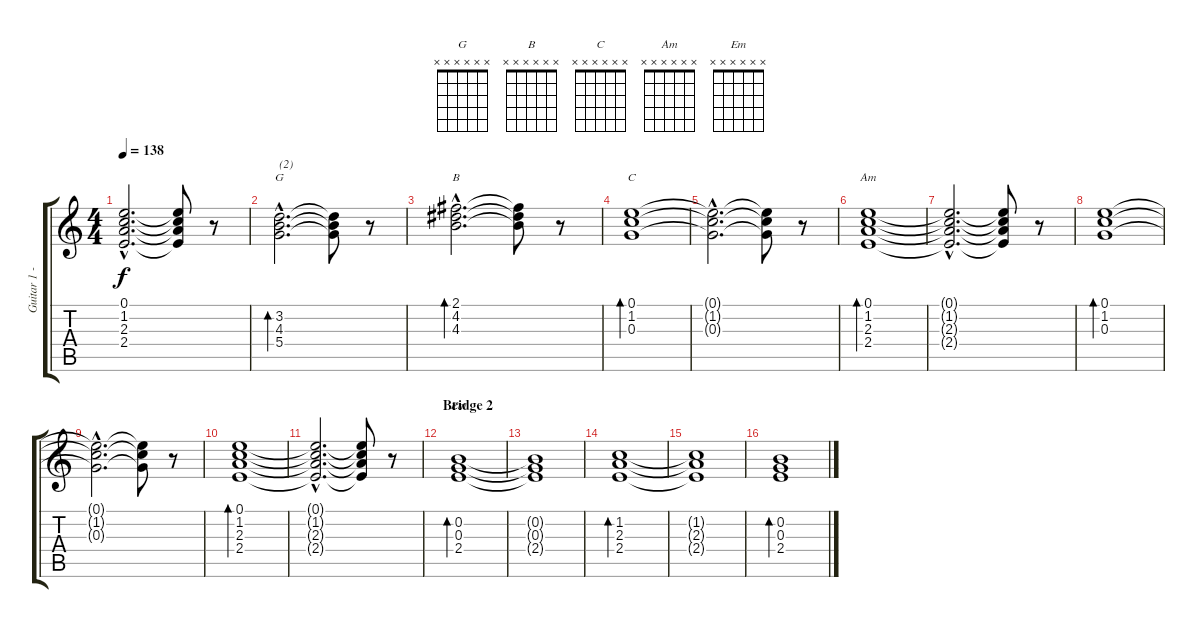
\track ("Guitar 1 - clean" "Guitar 1 -") {instrument electricguitarclean}
\staff {score tabs}
\tuning (E4 B3 G3 D3 A2 E2) {hide}
\chord ("G" x x x x x x)
\chord ("B" x x x x x x)
\chord ("C" x x x x x x)
\chord ("Am" x x x x x x)
\chord ("Em" x x x x x x)
\ts (4 4)
\tempo 138
\clef g2
\ks c
(0.1{hac t} 1.2{hac t} 2.3{hac t} 2.4{hac t}).2{d dy f} (0.1{t} 1.2{t} 2.3{t} 2.4{t}).8 r.8 |
(3.2{hac} 4.3{hac} 5.4{hac}).2{d bd 60 ch "G" txt "(2)"} (3.2{t} 4.3{t} 5.4{t}).8 r.8 |
(2.1{hac} 4.2{hac} 4.3{hac}).2{d bd 60 ch "B"} (2.1{t} 4.2{t} 4.3{t}).8 r.8 |
(0.1 1.2 0.3).1{bd 60 ch "C"} |
(0.1{hac t} 1.2{hac t} 0.3{hac t}).2{d} (0.1{t} 1.2{t} 0.3{t}).8 r.8 |
(0.1 1.2 2.3 2.4).1{bd 60 ch "Am"} |
(0.1{hac t} 1.2{hac t} 2.3{hac t} 2.4{hac t}).2{d} (0.1{t} 1.2{t} 2.3{t} 2.4{t}).8 r.8 |
(0.1 1.2 0.3).1{bd 60} |
(0.1{hac t} 1.2{hac t} 0.3{hac t}).2{d} (0.1{t} 1.2{t} 0.3{t}).8 r.8 |
(0.1 1.2 2.3 2.4).1{bd 60} |
(0.1{hac t} 1.2{hac t} 2.3{hac t} 2.4{hac t}).2{d} (0.1{t} 1.2{t} 2.3{t} 2.4{t}).8 r.8 |
\section ("" "Bridge 2")
(0.2 0.3 2.4).1{bd 60 ch "Em"} |
(0.2{t} 0.3{t} 2.4{t}).1 |
(1.2 2.3 2.4).1{bd 60} |
(1.2{t} 2.3{t} 2.4{t}).1 |
(0.2 0.3 2.4).1{bd 60}
